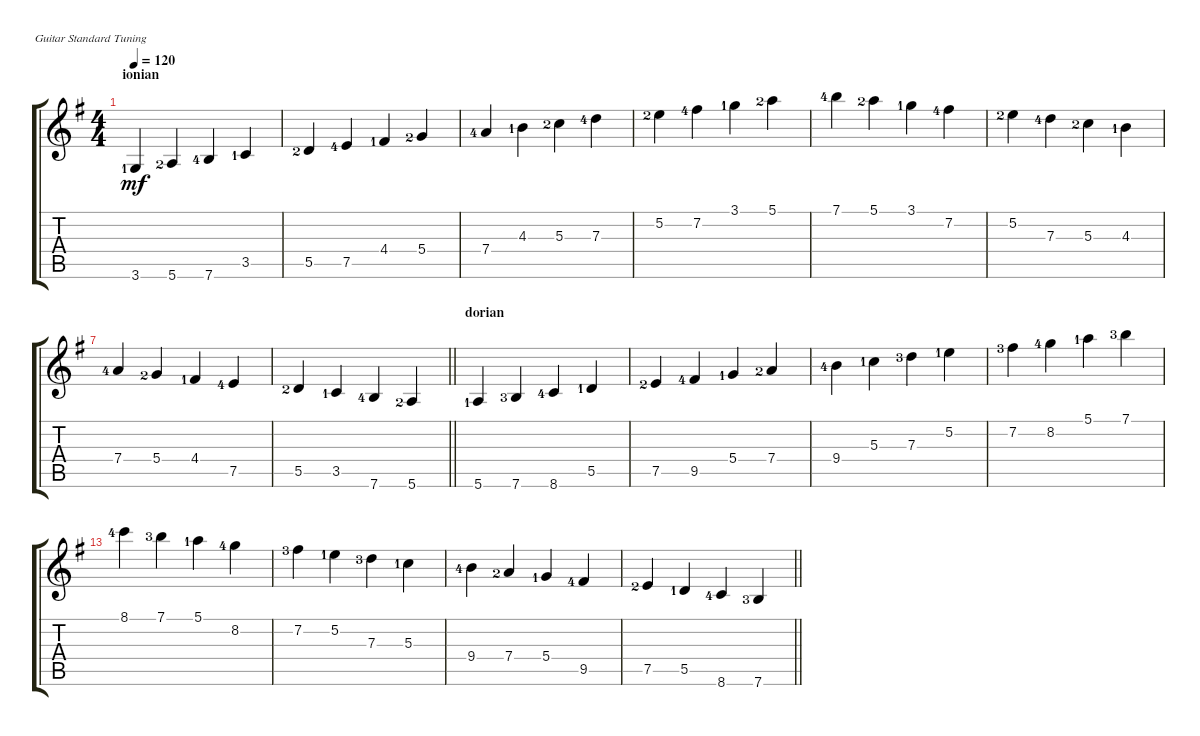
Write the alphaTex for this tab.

\defaultSystemsLayout 4
\bracketExtendMode groupsimilarinstruments
\singleTrackTrackNamePolicy hidden
\multiTrackTrackNamePolicy hidden
\firstSystemTrackNameOrientation horizontal
\otherSystemsTrackNameOrientation horizontal
\defaultBarNumberDisplay FirstOfSystem
\track ("Electric Guitar" "E-Gt") {instrument electricguitarclean}
\staff {score tabs}
\tuning (E4 B3 G3 D3 A2 E2)
\ts (4 4)
\section ("" "ionian")
\tempo 120
\clef g2
\scale
0.25
\ks g
3.6{lf 2}.4{dy mf} 5.6{lf 3}.4 7.6{lf 5}.4 3.5{lf 2}.4 |
\scale
0.25 5.5{lf 3}.4 7.5{lf 5}.4 4.4{lf 2}.4 5.4{lf 3}.4 |
\scale
0.25 7.4{lf 5}.4 4.3{lf 2}.4 5.3{lf 3}.4 7.3{lf 5}.4 |
\scale
0.25 5.2{lf 3}.4 7.2{lf 5}.4 3.1{lf 2}.4 5.1{lf 3}.4 |
\scale
0.25 7.1{lf 5}.4 5.1{lf 3}.4 3.1{lf 2}.4 7.2{lf 5}.4 |
\scale
0.25 5.2{lf 3}.4 7.3{lf 5}.4 5.3{lf 3}.4 4.3{lf 2}.4 |
\scale
0.25 7.4{lf 5}.4 5.4{lf 3}.4 4.4{lf 2}.4 7.5{lf 5}.4 |
\scale
0.25
\barLineRight lightlight
5.5{lf 3}.4 3.5{lf 2}.4 7.6{lf 5}.4 5.6{lf 3}.4 |
\section ("" "dorian")
\scale
0.25 5.6{lf 2}.4 7.6{lf 4}.4 8.6{lf 5}.4 5.5{lf 2}.4 |
\scale
0.25 7.5{lf 3}.4 9.5{lf 5}.4 5.4{lf 2}.4 7.4{lf 3}.4 |
\scale
0.25 9.4{lf 5}.4 5.3{lf 2}.4 7.3{lf 4}.4 5.2{lf 2}.4 |
\scale
0.25 7.2{lf 4}.4 8.2{lf 5}.4 5.1{lf 2}.4 7.1{lf 4}.4 |
\scale
0.25 8.1{lf 5}.4 7.1{lf 4}.4 5.1{lf 2}.4 8.2{lf 5}.4 |
\scale
0.25 7.2{lf 4}.4 5.2{lf 2}.4 7.3{lf 4}.4 5.3{lf 2}.4 |
\scale
0.25 9.4{lf 5}.4 7.4{lf 3}.4 5.4{lf 2}.4 9.5{lf 5}.4 |
\scale
0.25
\barLineRight lightlight
7.5{lf 3}.4 5.5{lf 2}.4 8.6{lf 5}.4 7.6{lf 4}.4
